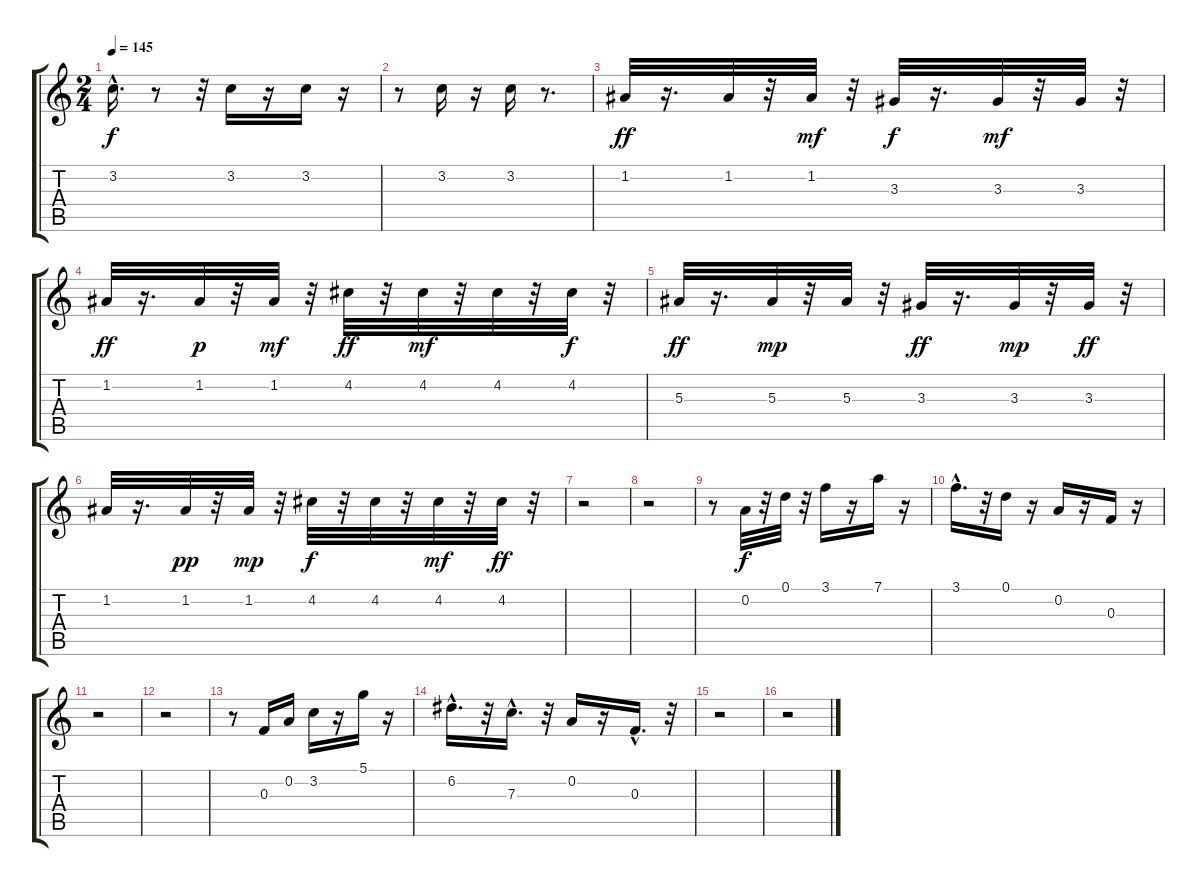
\track "" {instrument electricguitarclean}
\staff {score tabs}
\tuning (D4 A3 F3 C3 G2 D2) {hide}
\ts (2 4)
\tempo 145
\clef g2
\ks c
3.2{hac}.16{d dy f} r.8 r.32 3.2.16 r.16 3.2.16 r.16 |
r.8 3.2.16 r.16 3.2.16 r.8{d} |
1.2.32{dy ff} r.16{d} 1.2.32 r.32 1.2.32{dy mf} r.32 3.3.32{dy f} r.16{d} 3.3.32{dy mf} r.32 3.3.32 r.32 |
1.2.32{dy ff} r.16{d} 1.2.32{dy p} r.32 1.2.32{dy mf} r.32 4.2.32{dy ff} r.32 4.2.32{dy mf} r.32 4.2.32 r.32 4.2.32{dy f} r.32 |
5.3.32{dy ff} r.16{d} 5.3.32{dy mp} r.32 5.3.32 r.32 3.3.32{dy ff} r.16{d} 3.3.32{dy mp} r.32 3.3.32{dy ff} r.32 |
1.2.32 r.16{d} 1.2.32{dy pp} r.32 1.2.32{dy mp} r.32 4.2.32{dy f} r.32 4.2.32 r.32 4.2.32{dy mf} r.32 4.2.32{dy ff} r.32 |
r.2 |
r.2 |
r.8 0.2.32{dy f} r.32 0.1.32 r.32 3.1.16 r.16 7.1.16 r.16 |
3.1{hac}.16{d} r.32 0.1.16 r.16 0.2.16 r.16 0.3.16 r.16 |
r.2 |
r.2 |
r.8 0.3.16 0.2.16 3.2.16 r.16 5.1.16 r.16 |
6.2{hac}.16{d} r.32 7.3{hac}.16{d} r.32 0.2.16 r.16 0.3{hac}.16{d} r.32 |
r.2 |
r.2
